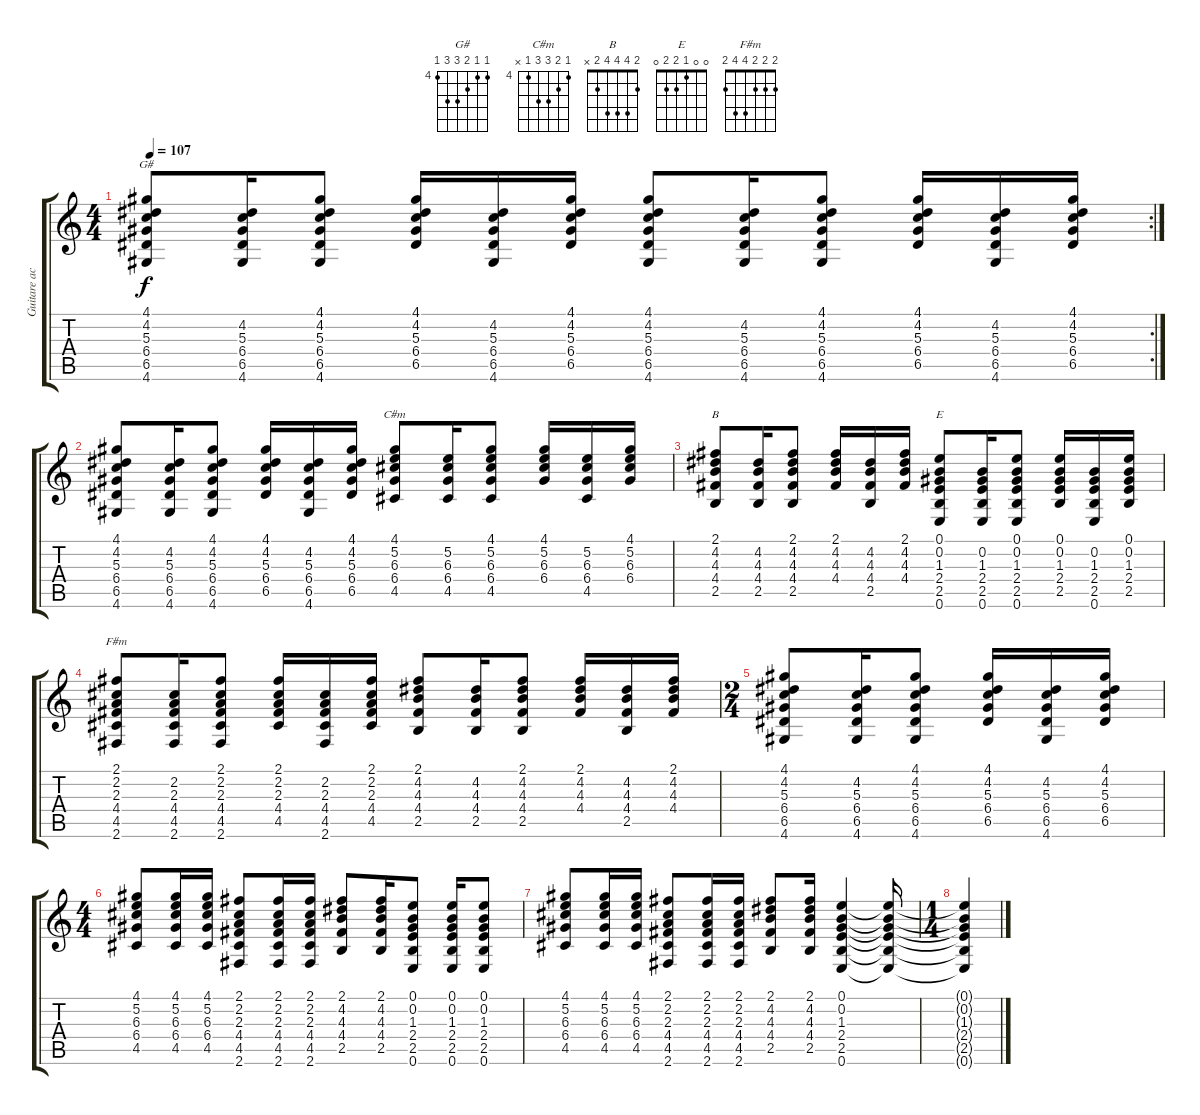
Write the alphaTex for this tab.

\track ("Guitare acoustique" "Guitare ac") {instrument acousticguitarsteel}
\staff {score tabs}
\tuning (E4 B3 G3 D3 A2 E2) {hide}
\chord ("G#" 4 4 5 6 6 4) {firstfret 4}
\chord ("C#m" 4 5 6 6 4 x) {firstfret 4}
\chord ("B" 2 4 4 4 2 x)
\chord ("E" 0 0 1 2 2 0)
\chord ("F#m" 2 2 2 4 4 2)
\rc 2
\ts (4 4)
\tempo 107
\clef g2
\ks c
(4.1 4.2 5.3 6.4 6.5 4.6).8{ch "G#" dy f} (4.2 5.3 6.4 6.5 4.6).16 (4.1 4.2 5.3 6.4 6.5 4.6).8 (4.1 4.2 5.3 6.4 6.5).16 (4.2 5.3 6.4 6.5 4.6).16 (4.1 4.2 5.3 6.4 6.5).16 (4.1 4.2 5.3 6.4 6.5 4.6).8 (4.2 5.3 6.4 6.5 4.6).16 (4.1 4.2 5.3 6.4 6.5 4.6).8 (4.1 4.2 5.3 6.4 6.5).16 (4.2 5.3 6.4 6.5 4.6).16 (4.1 4.2 5.3 6.4 6.5).16 |
(4.1 4.2 5.3 6.4 6.5 4.6).8 (4.2 5.3 6.4 6.5 4.6).16 (4.1 4.2 5.3 6.4 6.5 4.6).8 (4.1 4.2 5.3 6.4 6.5).16 (4.2 5.3 6.4 6.5 4.6).16 (4.1 4.2 5.3 6.4 6.5).16 (4.1 5.2 6.3 6.4 4.5).8{ch "C#m"} (5.2 6.3 6.4 4.5).16 (4.1 5.2 6.3 6.4 4.5).8 (4.1 5.2 6.3 6.4).16 (5.2 6.3 6.4 4.5).16 (4.1 5.2 6.3 6.4).16 |
(2.1 4.2 4.3 4.4 2.5).8{ch "B"} (4.2 4.3 4.4 2.5).16 (2.1 4.2 4.3 4.4 2.5).8 (2.1 4.2 4.3 4.4).16 (4.2 4.3 4.4 2.5).16 (2.1 4.2 4.3 4.4).16 (0.1 0.2 1.3 2.4 2.5 0.6).8{ch "E"} (0.2 1.3 2.4 2.5 0.6).16 (0.1 0.2 1.3 2.4 2.5 0.6).8 (0.1 0.2 1.3 2.4 2.5).16 (0.2 1.3 2.4 2.5 0.6).16 (0.1 0.2 1.3 2.4 2.5).16 |
(2.1 2.2 2.3 4.4 4.5 2.6).8{ch "F#m"} (2.2 2.3 4.4 4.5 2.6).16 (2.1 2.2 2.3 4.4 4.5 2.6).8 (2.1 2.2 2.3 4.4 4.5).16 (2.2 2.3 4.4 4.5 2.6).16 (2.1 2.2 2.3 4.4 4.5).16 (2.1 4.2 4.3 4.4 2.5).8 (4.2 4.3 4.4 2.5).16 (2.1 4.2 4.3 4.4 2.5).8 (2.1 4.2 4.3 4.4).16 (4.2 4.3 4.4 2.5).16 (2.1 4.2 4.3 4.4).16 |
\ts (2 4)
(4.1 4.2 5.3 6.4 6.5 4.6).8 (4.2 5.3 6.4 6.5 4.6).16 (4.1 4.2 5.3 6.4 6.5 4.6).8 (4.1 4.2 5.3 6.4 6.5).16 (4.2 5.3 6.4 6.5 4.6).16 (4.1 4.2 5.3 6.4 6.5).16 |
\ts (4 4)
(4.1 5.2 6.3 6.4 4.5).8 (4.1 5.2 6.3 6.4 4.5).16 (4.1 5.2 6.3 6.4 4.5).16 (2.1 2.2 2.3 4.4 4.5 2.6).8 (2.1 2.2 2.3 4.4 4.5 2.6).16 (2.1 2.2 2.3 4.4 4.5 2.6).16 (2.1 4.2 4.3 4.4 2.5).8 (2.1 4.2 4.3 4.4 2.5).16 (0.1 0.2 1.3 2.4 2.5 0.6).8 (0.1 0.2 1.3 2.4 2.5 0.6).16 (0.1 0.2 1.3 2.4 2.5 0.6).8 |
(4.1 5.2 6.3 6.4 4.5).8 (4.1 5.2 6.3 6.4 4.5).16 (4.1 5.2 6.3 6.4 4.5).16 (2.1 2.2 2.3 4.4 4.5 2.6).8 (2.1 2.2 2.3 4.4 4.5 2.6).16 (2.1 2.2 2.3 4.4 4.5 2.6).16 (2.1 4.2 4.3 4.4 2.5).8 (2.1 4.2 4.3 4.4 2.5).16 (0.1 0.2 1.3 2.4 2.5 0.6).4 (0.1{t} 0.2{t} 1.3{t} 2.4{t} 2.5{t} 0.6{t}).16 |
\ts (1 4)
(0.1{t} 0.2{t} 1.3{t} 2.4{t} 2.5{t} 0.6{t}).4
